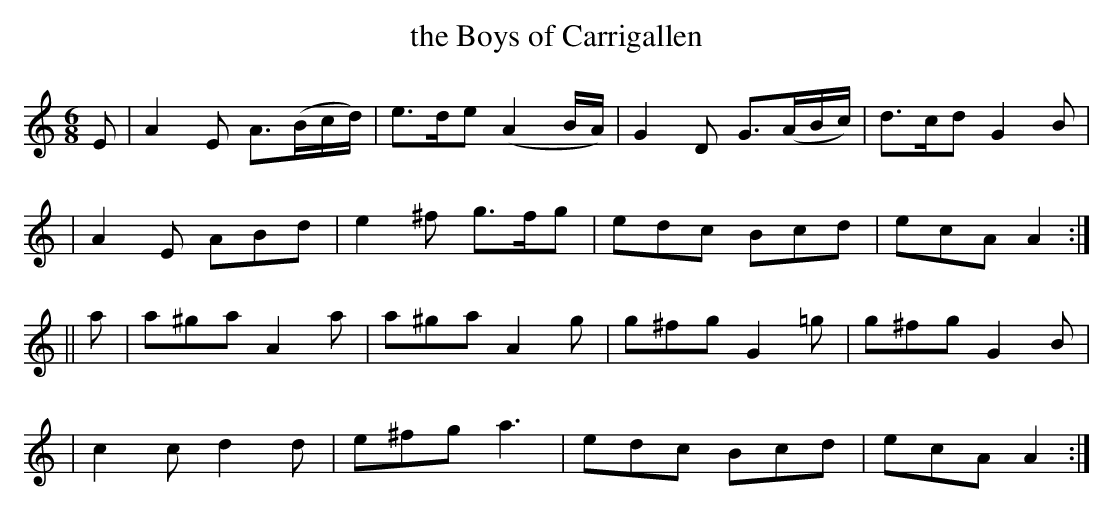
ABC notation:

X:1
T: the Boys of Carrigallen
M: 6/8
L: 1/8
K: Am
E | A2E A>(Bc/d/) | e>de (A2B/A/) | G2D G>(AB/c/) | d>cd G2B |
| A2E ABd | e2^f g>fg | edc Bcd | ecA A2 :|
|| a | a^ga A2a | a^ga A2g | g^fg G2=g | g^fg G2B |
| c2c d2d | e^fg a3 | edc Bcd | ecA A2 :|
